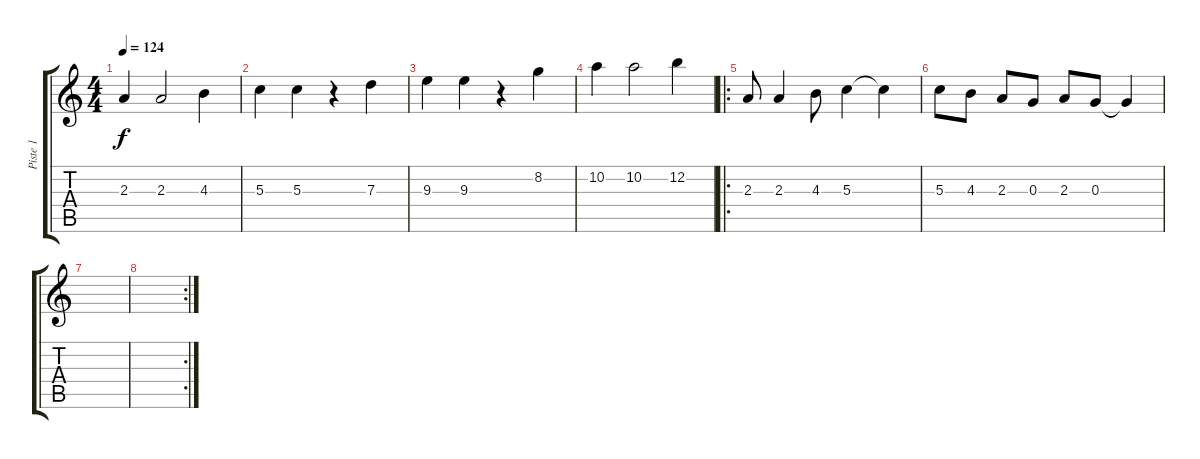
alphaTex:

\track ("Piste 1" "Piste 1") {instrument acousticguitarsteel}
\staff {score tabs}
\tuning (E4 B3 G3 D3 A2 E2) {hide}
\ts (4 4)
\tempo 124
\clef g2
\ks c
2.3.4{dy f instrument acousticguitarsteel} 2.3.2 4.3.4 |
5.3.4 5.3.4 r.4 7.3.4 |
9.3.4 9.3.4 r.4 8.2.4 |
10.2.4 10.2.2 12.2.4 |
\ro
2.3.8{instrument electricguitarclean} 2.3.4 4.3.8 5.3.4 5.3{t}.4 |
5.3.8 4.3.8 2.3.8 0.3.8 2.3.8 0.3.8 0.3{t}.4 |
|
\rc 2
